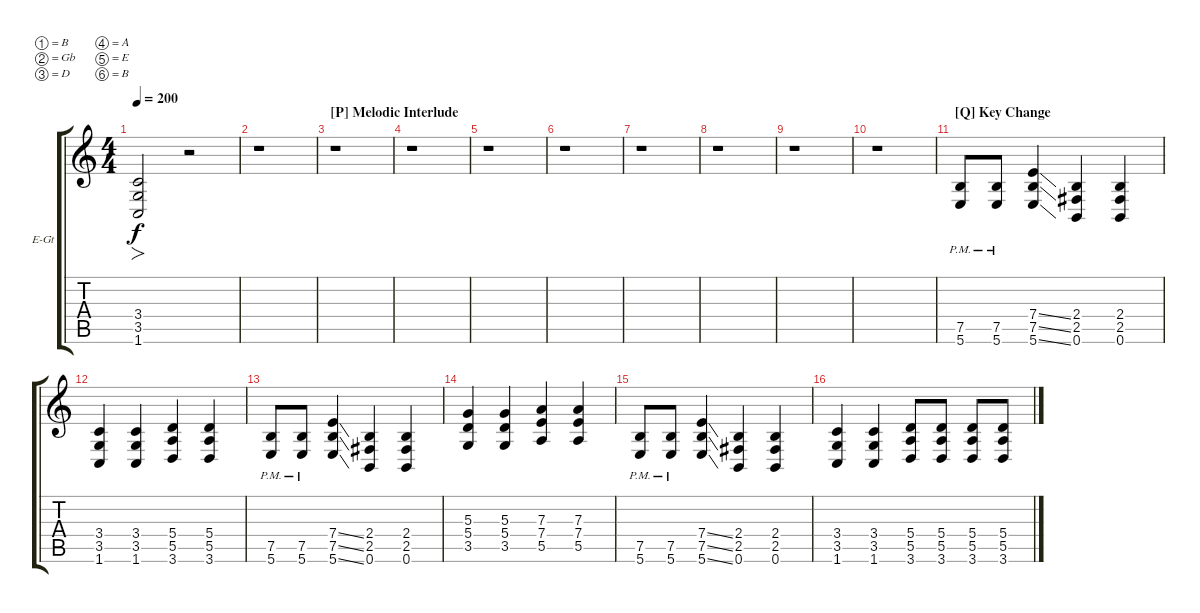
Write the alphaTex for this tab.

\defaultSystemsLayout 4
\bracketExtendMode groupsimilarinstruments
\firstSystemTrackNameOrientation horizontal
\otherSystemsTrackNameOrientation horizontal
\track ("Guitar 1 (Left/Low)" "E-Gt") {instrument distortionguitar}
\staff {score tabs}
\tuning (B3 Gb3 D3 A2 E2 B1)
\ts (4 4)
\tempo 200
\clef g2
\ks c
(1.6{t} 3.5{t} 3.4{t}).2{fo dy f} r.2 |
r.1 |
\section ("P" "Melodic Interlude")
r.1 |
r.1 |
r.1 |
r.1 |
r.1 |
r.1 |
r.1 |
r.1 |
\section ("Q" "Key Change")
(7.5{pm} 5.6{pm}).8 (7.5{pm} 5.6{pm}).8 (7.5{ss} 7.4{ss} 5.6{ss}).4 (0.6 2.5 2.4).4 (0.6 2.5 2.4).4 |
(1.6 3.5 3.4).4 (1.6 3.5 3.4).4 (3.6 5.5 5.4).4 (5.4 5.5 3.6).4 |
(7.5{pm} 5.6{pm}).8 (7.5{pm} 5.6{pm}).8 (7.5{ss} 7.4{ss} 5.6{ss}).4 (0.6 2.5 2.4).4 (0.6 2.5 2.4).4 |
(3.5 5.4 5.3).4 (3.5 5.4 5.3).4 (5.5 7.4 7.3).4 (7.3 7.4 5.5).4 |
(7.5{pm} 5.6{pm}).8 (7.5{pm} 5.6{pm}).8 (7.5{ss} 7.4{ss} 5.6{ss}).4 (0.6 2.5 2.4).4 (0.6 2.5 2.4).4 |
(1.6 3.5 3.4).4 (1.6 3.5 3.4).4 (3.6 5.5 5.4).8 (5.4 5.5 3.6).8 (3.6 5.5 5.4).8 (5.4 5.5 3.6).8
